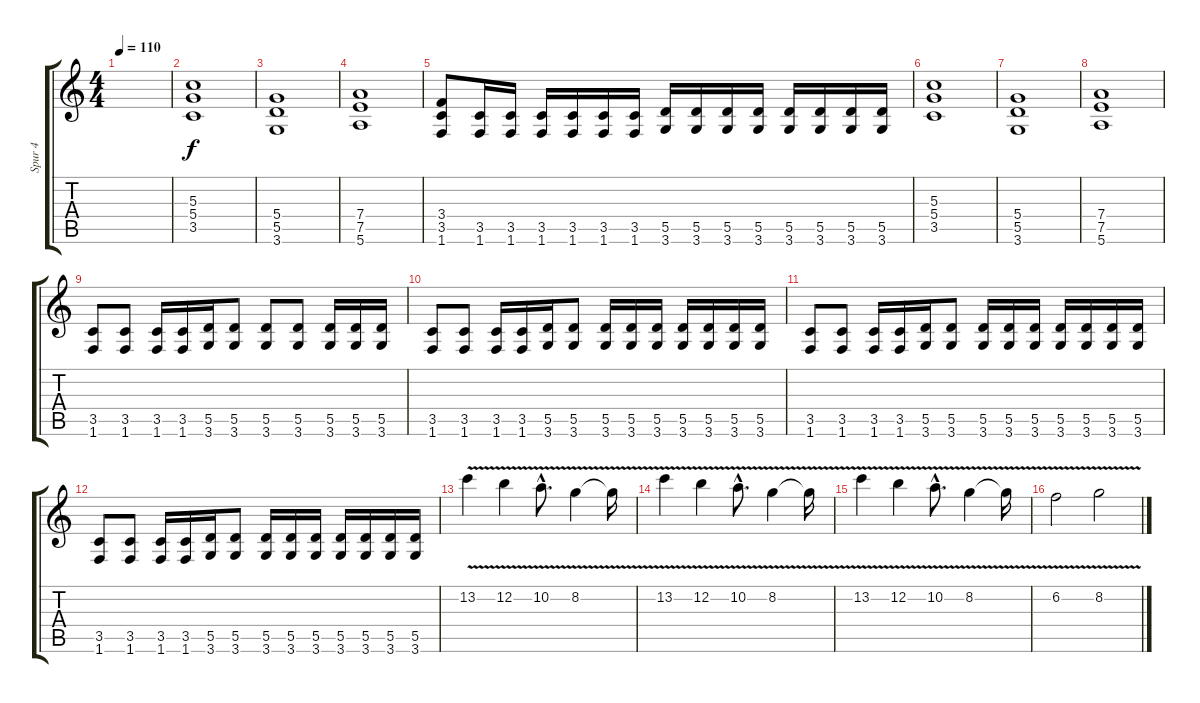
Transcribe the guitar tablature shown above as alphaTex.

\track ("Spur 4" "Spur 4") {instrument distortionguitar}
\staff {score tabs}
\tuning (E4 B3 G3 D3 A2 E2) {hide}
\ts (4 4)
\tempo 110
\clef g2
\ks c
|
(5.3 5.4 3.5).1 |
(5.4 5.5 3.6).1 |
(7.4 7.5 5.6).1 |
(3.4 3.5 1.6).8 (3.5 1.6).16 (3.5 1.6).16 (3.5 1.6).16 (3.5 1.6).16 (3.5 1.6).16 (3.5 1.6).16 (5.5 3.6).16 (5.5 3.6).16 (5.5 3.6).16 (5.5 3.6).16 (5.5 3.6).16 (5.5 3.6).16 (5.5 3.6).16 (5.5 3.6).16 |
(5.3 5.4 3.5).1 |
(5.4 5.5 3.6).1 |
(7.4 7.5 5.6).1 |
(3.5 1.6).8 (3.5 1.6).8 (3.5 1.6).16 (3.5 1.6).16 (5.5 3.6).16 (5.5 3.6).8 (5.5 3.6).8 (5.5 3.6).8 (5.5 3.6).16 (5.5 3.6).16 (5.5 3.6).16 |
(3.5 1.6).8 (3.5 1.6).8 (3.5 1.6).16 (3.5 1.6).16 (5.5 3.6).16 (5.5 3.6).8 (5.5 3.6).16 (5.5 3.6).16 (5.5 3.6).16 (5.5 3.6).16 (5.5 3.6).16 (5.5 3.6).16 (5.5 3.6).16 |
(3.5 1.6).8 (3.5 1.6).8 (3.5 1.6).16 (3.5 1.6).16 (5.5 3.6).16 (5.5 3.6).8 (5.5 3.6).16 (5.5 3.6).16 (5.5 3.6).16 (5.5 3.6).16 (5.5 3.6).16 (5.5 3.6).16 (5.5 3.6).16 |
(3.5 1.6).8 (3.5 1.6).8 (3.5 1.6).16 (3.5 1.6).16 (5.5 3.6).16 (5.5 3.6).8 (5.5 3.6).16 (5.5 3.6).16 (5.5 3.6).16 (5.5 3.6).16 (5.5 3.6).16 (5.5 3.6).16 (5.5 3.6).16 |
13.2{v}.4 12.2{v}.4 10.2{v hac}.8{d} 8.2{v}.4 8.2{t}.16 |
13.2{v}.4 12.2{v}.4 10.2{v hac}.8{d} 8.2{v}.4 8.2{t}.16 |
13.2{v}.4 12.2{v}.4 10.2{v hac}.8{d} 8.2{v}.4 8.2{t}.16 |
6.2{v}.2 8.2{v}.2
